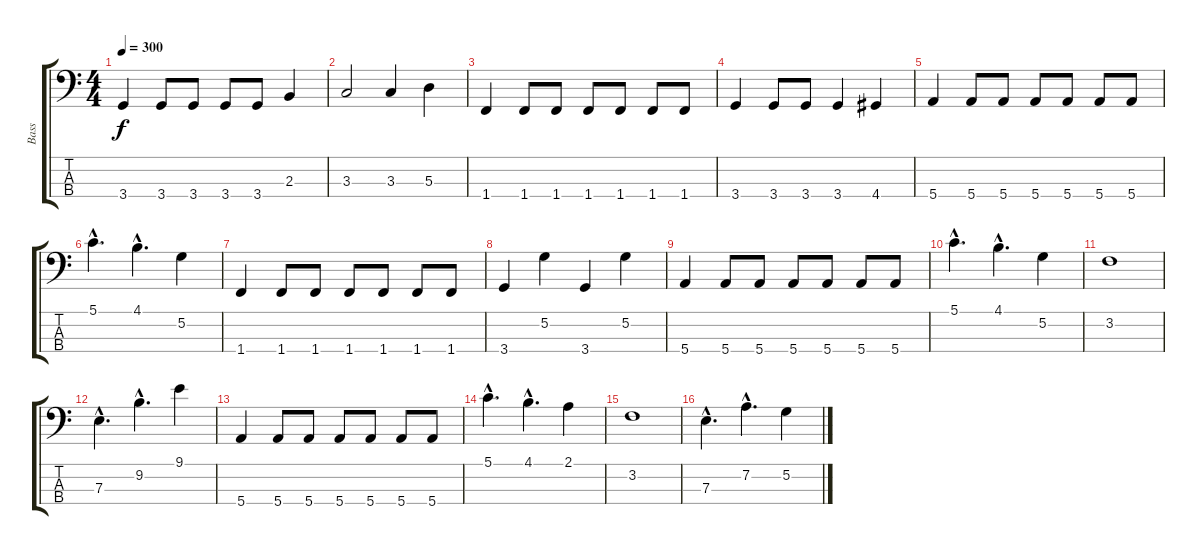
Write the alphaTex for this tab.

\track ("Bass" "Bass") {instrument electricbassfinger}
\staff {score tabs}
\tuning (G2 D2 A1 E1) {hide}
\ts (4 4)
\tempo 300
\clef f4
\ks c
3.4.4{dy f} 3.4.8 3.4.8 3.4.8 3.4.8 2.3.4 |
3.3.2 3.3.4 5.3.4 |
1.4.4 1.4.8 1.4.8 1.4.8 1.4.8 1.4.8 1.4.8 |
3.4.4 3.4.8 3.4.8 3.4.4 4.4.4 |
5.4.4 5.4.8 5.4.8 5.4.8 5.4.8 5.4.8 5.4.8 |
5.1{hac}.4{d} 4.1{hac}.4{d} 5.2.4 |
1.4.4 1.4.8 1.4.8 1.4.8 1.4.8 1.4.8 1.4.8 |
3.4.4 5.2.4 3.4.4 5.2.4 |
5.4.4 5.4.8 5.4.8 5.4.8 5.4.8 5.4.8 5.4.8 |
5.1{hac}.4{d} 4.1{hac}.4{d} 5.2.4 |
3.2.1 |
7.3{hac}.4{d} 9.2{hac}.4{d} 9.1.4 |
5.4.4 5.4.8 5.4.8 5.4.8 5.4.8 5.4.8 5.4.8 |
5.1{hac}.4{d} 4.1{hac}.4{d} 2.1.4 |
3.2.1 |
7.3{hac}.4{d} 7.2{hac}.4{d} 5.2.4
